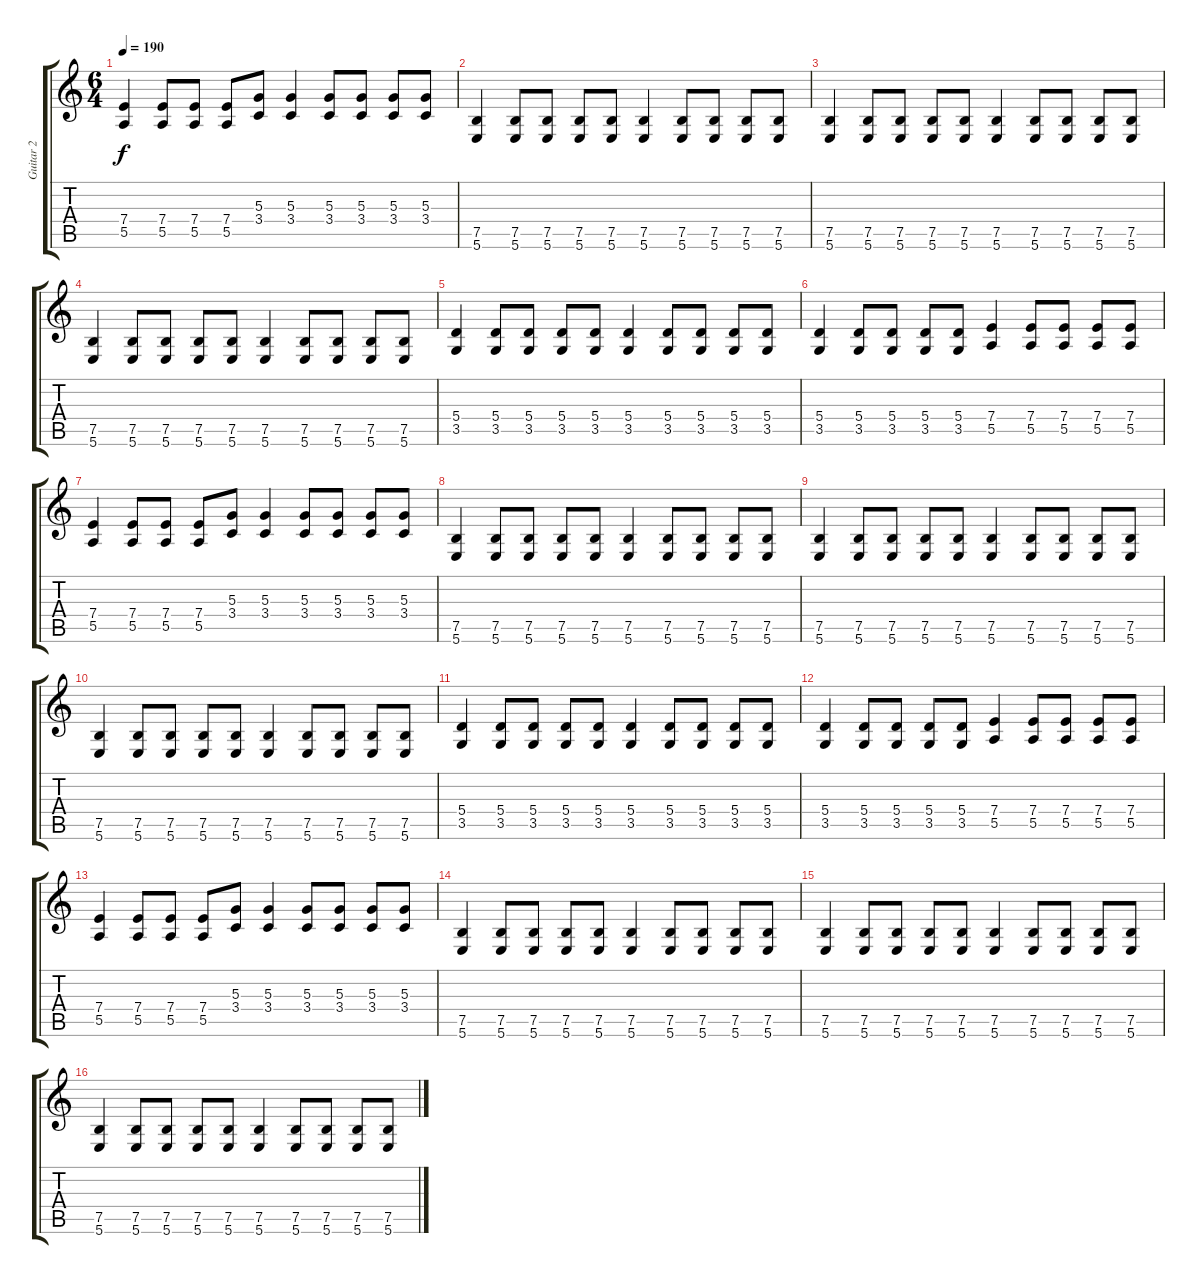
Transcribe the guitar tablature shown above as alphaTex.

\track ("Guitar 2" "Guitar 2") {instrument distortionguitar}
\staff {score tabs}
\tuning (B3 G3 D3 A2 E2 B1) {hide}
\ts (6 4)
\tempo 190
\clef g2
\ks c
(7.4 5.5).4{dy f} (7.4 5.5).8 (7.4 5.5).8 (7.4 5.5).8 (5.3 3.4).8 (5.3 3.4).4 (5.3 3.4).8 (5.3 3.4).8 (5.3 3.4).8 (5.3 3.4).8 |
(7.5 5.6).4 (7.5 5.6).8 (7.5 5.6).8 (7.5 5.6).8 (7.5 5.6).8 (7.5 5.6).4 (7.5 5.6).8 (7.5 5.6).8 (7.5 5.6).8 (7.5 5.6).8 |
(7.5 5.6).4 (7.5 5.6).8 (7.5 5.6).8 (7.5 5.6).8 (7.5 5.6).8 (7.5 5.6).4 (7.5 5.6).8 (7.5 5.6).8 (7.5 5.6).8 (7.5 5.6).8 |
(7.5 5.6).4 (7.5 5.6).8 (7.5 5.6).8 (7.5 5.6).8 (7.5 5.6).8 (7.5 5.6).4 (7.5 5.6).8 (7.5 5.6).8 (7.5 5.6).8 (7.5 5.6).8 |
(5.4 3.5).4 (5.4 3.5).8 (5.4 3.5).8 (5.4 3.5).8 (5.4 3.5).8 (5.4 3.5).4 (5.4 3.5).8 (5.4 3.5).8 (5.4 3.5).8 (5.4 3.5).8 |
(5.4 3.5).4 (5.4 3.5).8 (5.4 3.5).8 (5.4 3.5).8 (5.4 3.5).8 (7.4 5.5).4 (7.4 5.5).8 (7.4 5.5).8 (7.4 5.5).8 (7.4 5.5).8 |
(7.4 5.5).4 (7.4 5.5).8 (7.4 5.5).8 (7.4 5.5).8 (5.3 3.4).8 (5.3 3.4).4 (5.3 3.4).8 (5.3 3.4).8 (5.3 3.4).8 (5.3 3.4).8 |
(7.5 5.6).4 (7.5 5.6).8 (7.5 5.6).8 (7.5 5.6).8 (7.5 5.6).8 (7.5 5.6).4 (7.5 5.6).8 (7.5 5.6).8 (7.5 5.6).8 (7.5 5.6).8 |
(7.5 5.6).4 (7.5 5.6).8 (7.5 5.6).8 (7.5 5.6).8 (7.5 5.6).8 (7.5 5.6).4 (7.5 5.6).8 (7.5 5.6).8 (7.5 5.6).8 (7.5 5.6).8 |
(7.5 5.6).4 (7.5 5.6).8 (7.5 5.6).8 (7.5 5.6).8 (7.5 5.6).8 (7.5 5.6).4 (7.5 5.6).8 (7.5 5.6).8 (7.5 5.6).8 (7.5 5.6).8 |
(5.4 3.5).4 (5.4 3.5).8 (5.4 3.5).8 (5.4 3.5).8 (5.4 3.5).8 (5.4 3.5).4 (5.4 3.5).8 (5.4 3.5).8 (5.4 3.5).8 (5.4 3.5).8 |
(5.4 3.5).4 (5.4 3.5).8 (5.4 3.5).8 (5.4 3.5).8 (5.4 3.5).8 (7.4 5.5).4 (7.4 5.5).8 (7.4 5.5).8 (7.4 5.5).8 (7.4 5.5).8 |
(7.4 5.5).4 (7.4 5.5).8 (7.4 5.5).8 (7.4 5.5).8 (5.3 3.4).8 (5.3 3.4).4 (5.3 3.4).8 (5.3 3.4).8 (5.3 3.4).8 (5.3 3.4).8 |
(7.5 5.6).4 (7.5 5.6).8 (7.5 5.6).8 (7.5 5.6).8 (7.5 5.6).8 (7.5 5.6).4 (7.5 5.6).8 (7.5 5.6).8 (7.5 5.6).8 (7.5 5.6).8 |
(7.5 5.6).4 (7.5 5.6).8 (7.5 5.6).8 (7.5 5.6).8 (7.5 5.6).8 (7.5 5.6).4 (7.5 5.6).8 (7.5 5.6).8 (7.5 5.6).8 (7.5 5.6).8 |
(7.5 5.6).4 (7.5 5.6).8 (7.5 5.6).8 (7.5 5.6).8 (7.5 5.6).8 (7.5 5.6).4 (7.5 5.6).8 (7.5 5.6).8 (7.5 5.6).8 (7.5 5.6).8
